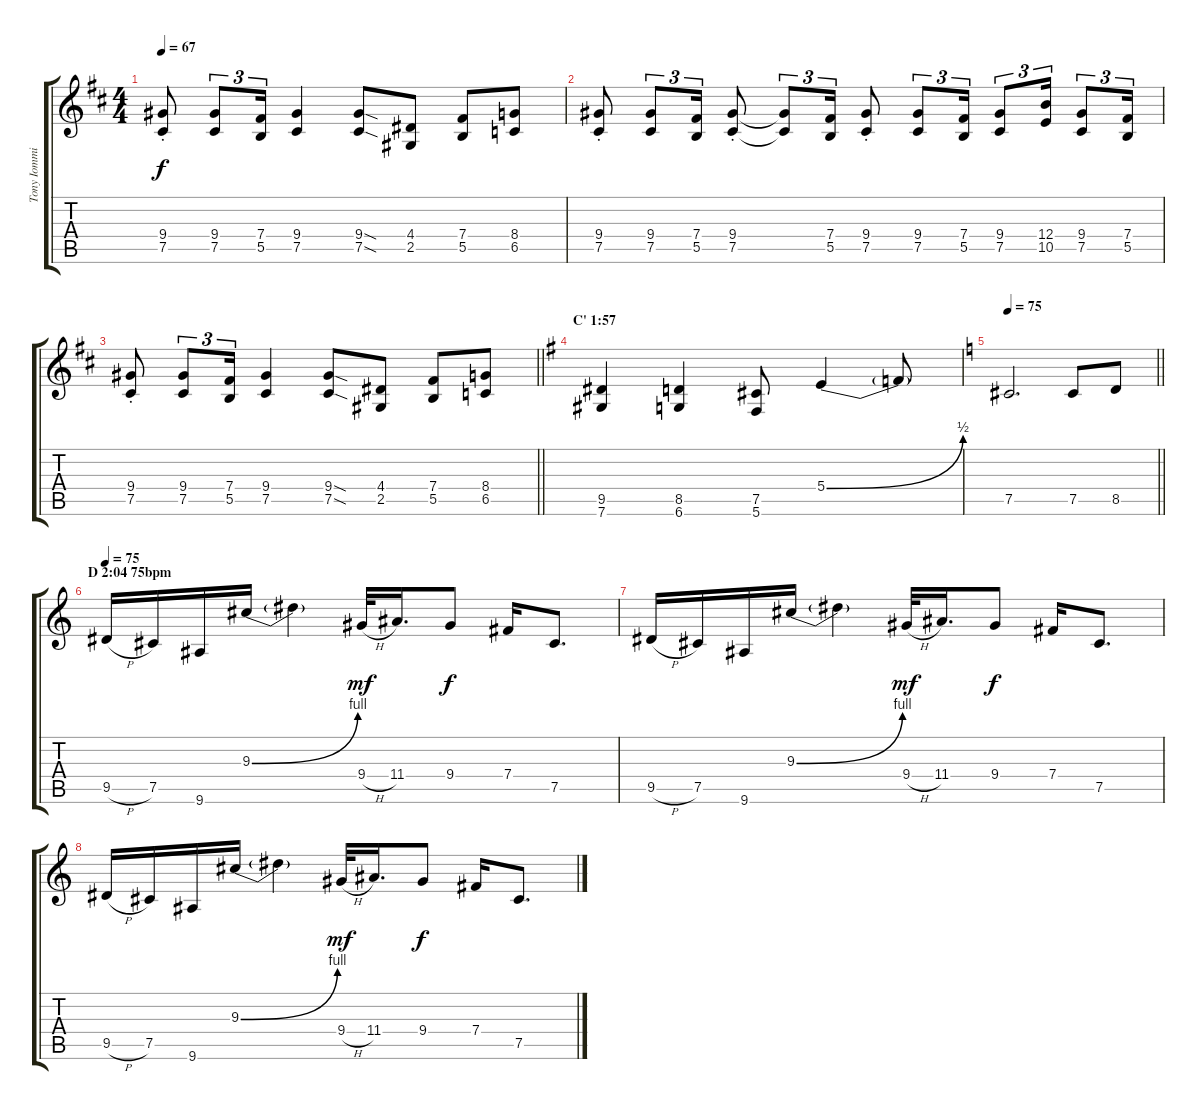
\track ("Tony Iommi (Solo Guitar left + Lead)" "Tony Iommi") {instrument distortionguitar}
\staff {score tabs}
\tuning (Db4 Ab3 E3 B2 Gb2 Db2) {hide}
\ts (4 4)
\tempo 67
\clef g2
\ks d
(9.4{st} 7.5{st}).8{dy f} (9.4 7.5).8{tu (3 2)} (7.4 5.5).16{tu (3 2)} (9.4 7.5).4 (9.4{sod} 7.5{sod}).8 (4.4 2.5).8 (7.4 5.5).8 (8.4 6.5).8 |
(9.4{st} 7.5{st}).8 (9.4 7.5).8{tu (3 2)} (7.4 5.5).16{tu (3 2)} (9.4{st} 7.5{st}).8 (9.4{t} 7.5{t}).8{tu (3 2)} (7.4 5.5).16{tu (3 2)} (9.4{st} 7.5{st}).8 (9.4 7.5).8{tu (3 2)} (7.4 5.5).16{tu (3 2)} (9.4 7.5).8{tu (3 2)} (12.4 10.5).16{tu (3 2)} (9.4 7.5).8{tu (3 2)} (7.4 5.5).16{tu (3 2)} |
\barLineRight lightlight
(9.4{st} 7.5{st}).8 (9.4 7.5).8{tu (3 2)} (7.4 5.5).16{tu (3 2)} (9.4 7.5).4 (9.4{sod} 7.5{sod}).8 (4.4 2.5).8 (7.4 5.5).8 (8.4 6.5).8 |
\section ("" "C' 1:57")
\ks g
(9.5 7.6).4 (8.5 6.6).4 (7.5 5.6).8 5.4{be (bend 0 0 60 2)}.4 5.4{t}.8 |
\tempo 75
\barLineRight lightlight
\ks c
7.5.2{d} 7.5.8 8.5.8 |
\section ("" "D 2:04 75bpm")
\tempo 75
9.5{h}.16 7.5.16 9.6.16 9.3{be (bend 0 0 60 4)}.16 9.3{t}.4 9.4{h}.32{dy mf} 11.4.16{d} 9.4.8{dy f} 7.4.16 7.5.8{d} |
9.5{h}.16 7.5.16 9.6.16 9.3{be (bend 0 0 60 4)}.16 9.3{t}.4 9.4{h}.32{dy mf} 11.4.16{d} 9.4.8{dy f} 7.4.16 7.5.8{d} |
9.5{h}.16 7.5.16 9.6.16 9.3{be (bend 0 0 60 4)}.16 9.3{t}.4 9.4{h}.32{dy mf} 11.4.16{d} 9.4.8{dy f} 7.4.16 7.5.8{d}
